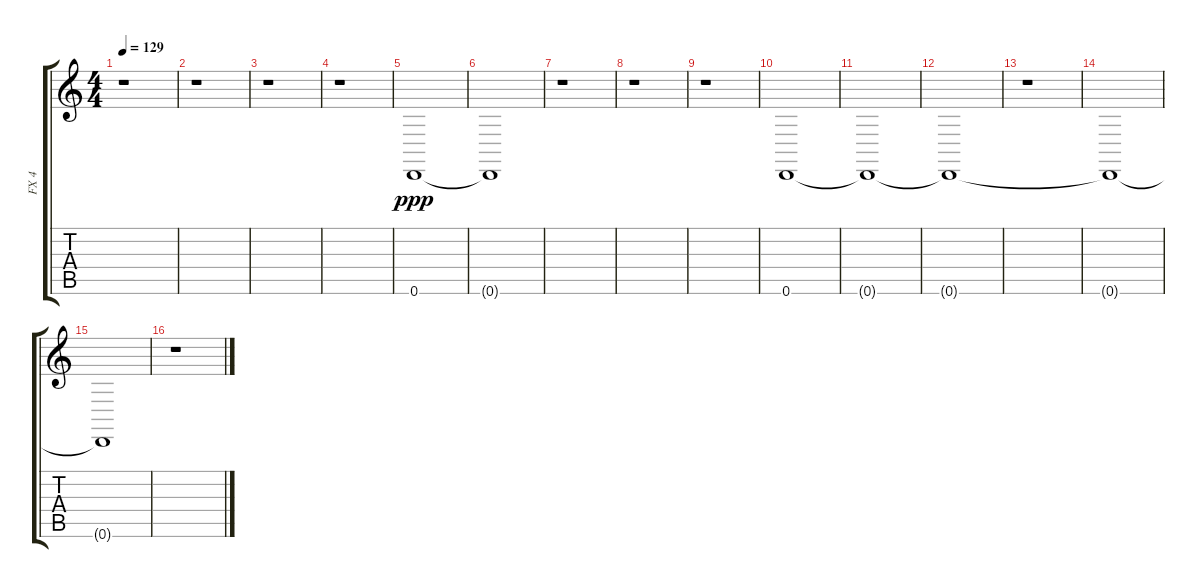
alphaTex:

\track ("FX 4" "FX 4") {instrument steeldrums}
\staff {score tabs}
\tuning (E4 B3 G3 D3 A2 D2) {hide}
\ts (4 4)
\tempo 129
\clef g2
\ks c
r.1{dy ppp} |
r.1 |
r.1 |
r.1 |
0.6.1 |
0.6{t}.1 |
r.1 |
r.1 |
r.1 |
0.6.1 |
0.6{t}.1 |
0.6{t}.1 |
r.1 |
0.6{t}.1 |
0.6{t}.1 |
r.1
